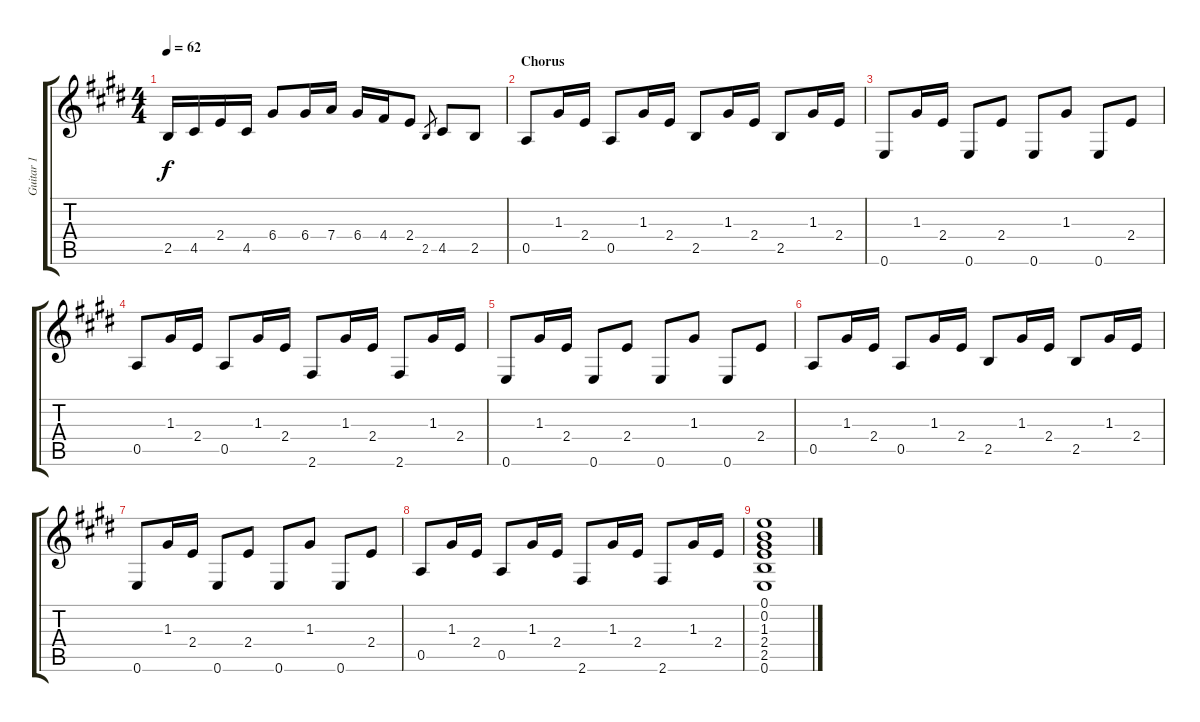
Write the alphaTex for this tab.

\track ("Guitar 1" "Guitar 1") {instrument distortionguitar}
\staff {score tabs}
\tuning (E4 B3 G3 D3 A2 E2) {hide}
\ts (4 4)
\tempo 62
\clef g2
\ks e
2.5.16{dy f} 4.5.16 2.4.16 4.5.16 6.4.8 6.4.16 7.4.16 6.4.16 4.4.16 2.4.8 2.5.8{gr} 4.5.8 2.5.8 |
\section ("" "Chorus")
0.5.8 1.3.16 2.4.16 0.5.8 1.3.16 2.4.16 2.5.8 1.3.16 2.4.16 2.5.8 1.3.16 2.4.16 |
0.6.8 1.3.16 2.4.16 0.6.8 2.4.8 0.6.8 1.3.8 0.6.8 2.4.8 |
0.5.8 1.3.16 2.4.16 0.5.8 1.3.16 2.4.16 2.6.8 1.3.16 2.4.16 2.6.8 1.3.16 2.4.16 |
0.6.8 1.3.16 2.4.16 0.6.8 2.4.8 0.6.8 1.3.8 0.6.8 2.4.8 |
0.5.8 1.3.16 2.4.16 0.5.8 1.3.16 2.4.16 2.5.8 1.3.16 2.4.16 2.5.8 1.3.16 2.4.16 |
0.6.8 1.3.16 2.4.16 0.6.8 2.4.8 0.6.8 1.3.8 0.6.8 2.4.8 |
0.5.8 1.3.16 2.4.16 0.5.8 1.3.16 2.4.16 2.6.8 1.3.16 2.4.16 2.6.8 1.3.16 2.4.16 |
(0.1 0.2 1.3 2.4 2.5 0.6).1
